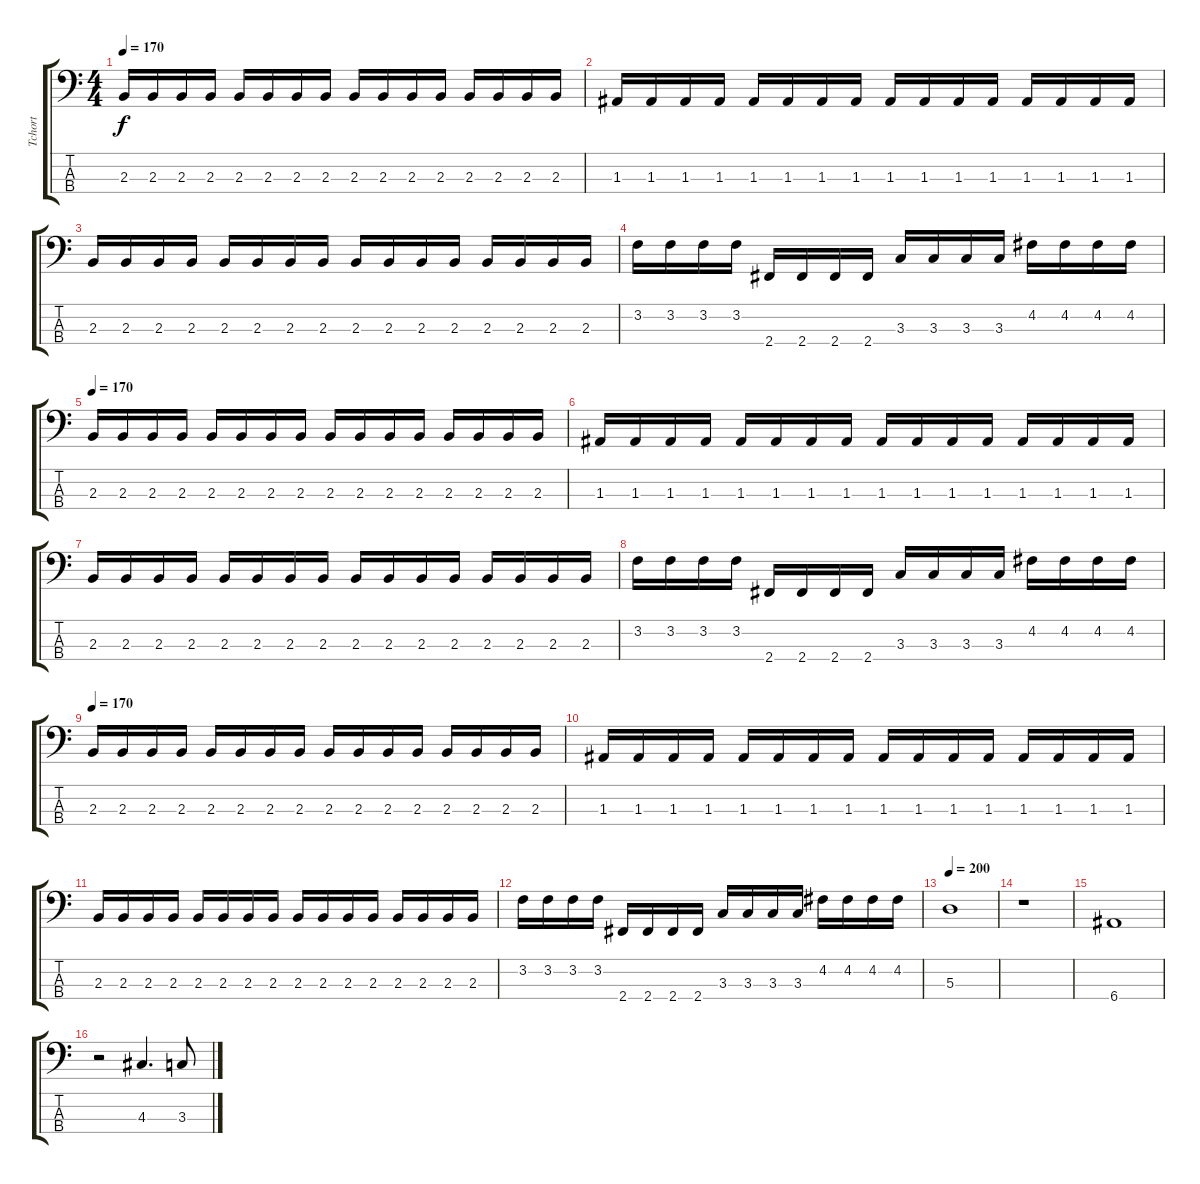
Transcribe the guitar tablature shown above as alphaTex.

\track ("Tchort" "Tchort") {instrument electricbasspick}
\staff {score tabs}
\tuning (G2 D2 A1 E1) {hide}
\ts (4 4)
\tempo 170
\clef f4
\ks c
2.3.16{dy f} 2.3.16 2.3.16 2.3.16 2.3.16 2.3.16 2.3.16 2.3.16 2.3.16 2.3.16 2.3.16 2.3.16 2.3.16 2.3.16 2.3.16 2.3.16 |
1.3.16 1.3.16 1.3.16 1.3.16 1.3.16 1.3.16 1.3.16 1.3.16 1.3.16 1.3.16 1.3.16 1.3.16 1.3.16 1.3.16 1.3.16 1.3.16 |
2.3.16 2.3.16 2.3.16 2.3.16 2.3.16 2.3.16 2.3.16 2.3.16 2.3.16 2.3.16 2.3.16 2.3.16 2.3.16 2.3.16 2.3.16 2.3.16 |
3.2.16 3.2.16 3.2.16 3.2.16 2.4.16 2.4.16 2.4.16 2.4.16 3.3.16 3.3.16 3.3.16 3.3.16 4.2.16 4.2.16 4.2.16 4.2.16 |
\tempo 170
2.3.16 2.3.16 2.3.16 2.3.16 2.3.16 2.3.16 2.3.16 2.3.16 2.3.16 2.3.16 2.3.16 2.3.16 2.3.16 2.3.16 2.3.16 2.3.16 |
1.3.16 1.3.16 1.3.16 1.3.16 1.3.16 1.3.16 1.3.16 1.3.16 1.3.16 1.3.16 1.3.16 1.3.16 1.3.16 1.3.16 1.3.16 1.3.16 |
2.3.16 2.3.16 2.3.16 2.3.16 2.3.16 2.3.16 2.3.16 2.3.16 2.3.16 2.3.16 2.3.16 2.3.16 2.3.16 2.3.16 2.3.16 2.3.16 |
3.2.16 3.2.16 3.2.16 3.2.16 2.4.16 2.4.16 2.4.16 2.4.16 3.3.16 3.3.16 3.3.16 3.3.16 4.2.16 4.2.16 4.2.16 4.2.16 |
\tempo 170
2.3.16 2.3.16 2.3.16 2.3.16 2.3.16 2.3.16 2.3.16 2.3.16 2.3.16 2.3.16 2.3.16 2.3.16 2.3.16 2.3.16 2.3.16 2.3.16 |
1.3.16 1.3.16 1.3.16 1.3.16 1.3.16 1.3.16 1.3.16 1.3.16 1.3.16 1.3.16 1.3.16 1.3.16 1.3.16 1.3.16 1.3.16 1.3.16 |
2.3.16 2.3.16 2.3.16 2.3.16 2.3.16 2.3.16 2.3.16 2.3.16 2.3.16 2.3.16 2.3.16 2.3.16 2.3.16 2.3.16 2.3.16 2.3.16 |
3.2.16 3.2.16 3.2.16 3.2.16 2.4.16 2.4.16 2.4.16 2.4.16 3.3.16 3.3.16 3.3.16 3.3.16 4.2.16 4.2.16 4.2.16 4.2.16 |
\tempo 200
5.3.1 |
r.1 |
6.4.1 |
r.2 4.3.4{d} 3.3.8
